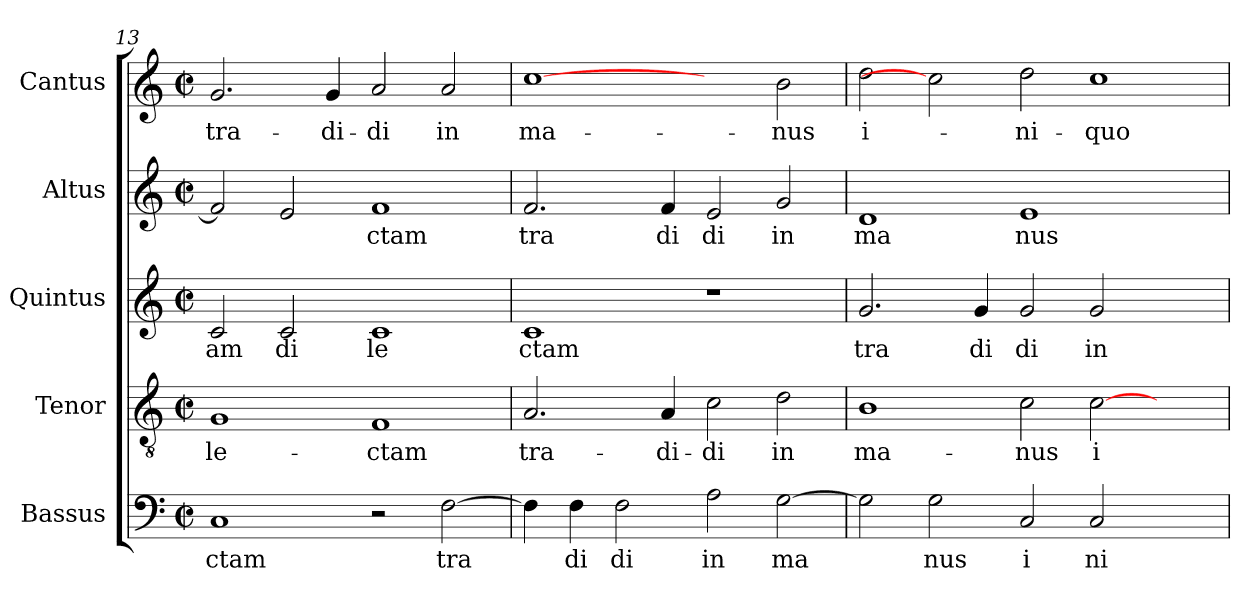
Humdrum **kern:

**kern	**text	**kern	**text	**kern	**text	**kern	**text	**kern	**text
*part5	*part5	*part4	*part4	*part3	*part3	*part2	*part2	*part1	*part1
*staff5	*staff5	*staff4	*staff4	*staff3	*staff3	*staff2	*staff2	*staff1	*staff1
*I"Bassus	*	*I"Tenor	*	*I"Quintus	*	*I"Altus	*	*I"Cantus	*
!!LO:PB:g=z
*clefF4	*	*clefGv2	*	*clefG2	*	*clefG2	*	*clefG2	*
*k[]	*	*k[]	*	*k[]	*	*k[]	*	*k[]	*
*C:	*	*C:	*	*C:	*	*C:	*	*C:	*
*M2/2	*	*M2/2	*	*M2/2	*	*M2/2	*	*M2/2	*
*met(c|)	*	*met(c|)	*	*met(c|)	*	*met(c|)	*	*met(c|)	*
=13	=13	=13	=13	=13	=13	=13	=13	=13	=13
!	!LO:LY:b:cj	!	!LO:LY:b:cj	!	!LO:LY:b:cj	!	!LO:LY:b:cj	!	!LO:LY:b:cj
1C	ctam	1G	le-	2c/	-am	2f/]	.	2.g/	tra-
!	!	!	!	!	!LO:LY:b:cj	!	!LO:LY:b:cj	!	!
.	.	.	.	2c/	di	2e/	.	.	.
!	!	!	!	!	!	!	!	!	!LO:LY:b:cj
.	.	.	.	.	.	.	.	4g/	-di-
!	!	!	!LO:LY:b:cj	!	!LO:LY:b:cj	!	!LO:LY:b:cj	!	!LO:LY:b:cj
2r	.	1F	-ctam	1c	le	1f	ctam	2a/	-di
!	!LO:LY:b:cj	!	!	!	!	!	!	!	!LO:LY:b:cj
[>2F\	tra	.	.	.	.	.	.	2a/	in
=14	=14	=14	=14	=14	=14	=14	=14	=14	=14
!	!LO:LY:b:cj	!	!LO:LY:b:cj	!	!LO:LY:b:cj	!	!LO:LY:b:cj	!	!LO:LY:b:cj
4F\]	.	2.A/	tra-	1c	ctam	2.f/	tra	[1cc	ma-
!	!LO:LY:b:cj	!	!	!	!	!	!	!	!
4F\	di	.	.	.	.	.	.	.	.
!	!LO:LY:b:cj	!	!	!	!	!	!	!	!
2F\	di	.	.	.	.	.	.	.	.
!	!	!	!LO:LY:b:cj	!	!	!	!LO:LY:b:cj	!	!
.	.	4A/	-di-	.	.	4f/	di	.	.
!	!LO:LY:b:cj	!	!LO:LY:b:cj	!	!	!	!LO:LY:b:cj	!	!
2A\	in	2c\	-di	1r	.	2e/	di	2ryy	.
!	!LO:LY:b:cj	!	!LO:LY:b:cj	!	!	!	!LO:LY:b:cj	!	!LO:LY:b:cj
[>2G\	ma	2d\	in	.	.	2g/	in	2b\	-nus
=15	=15	=15	=15	=15	=15	=15	=15	=15	=15
!	!LO:LY:b:cj	!	!LO:LY:b:cj	!	!LO:LY:b:cj	!	!LO:LY:b:cj	!	!LO:LY:b:cj
2G\]	.	1B	ma-	2.g/	tra	1d	ma	2dd\	i-
!	!LO:LY:b:cj	!	!	!	!	!	!	!	!
2G\	nus	.	.	.	.	.	.	2cc]	.
!	!	!	!	!	!LO:LY:b:cj	!	!	!	!
.	.	.	.	4g/	di	.	.	.	.
!	!LO:LY:b:cj	!	!LO:LY:b:cj	!	!LO:LY:b:cj	!	!LO:LY:b:cj	!	!LO:LY:b:cj
2C/	i	2c\	-nus	2g/	di	1e	nus	2dd\	-ni-
!	!LO:LY:b:cj	!	!LO:LY:b:cj	!	!LO:LY:b:cj	!	!	!	!LO:LY:b:cj
2C/	ni	[>2c\	i-	2g/	in	.	.	1cc	-quo-
2ryy	.	2ryy	.	2ryy	.	2ryy	.	.	.
=	=	=	=	=	=	=	=	=	=
*-	*-	*-	*-	*-	*-	*-	*-	*-	*-
